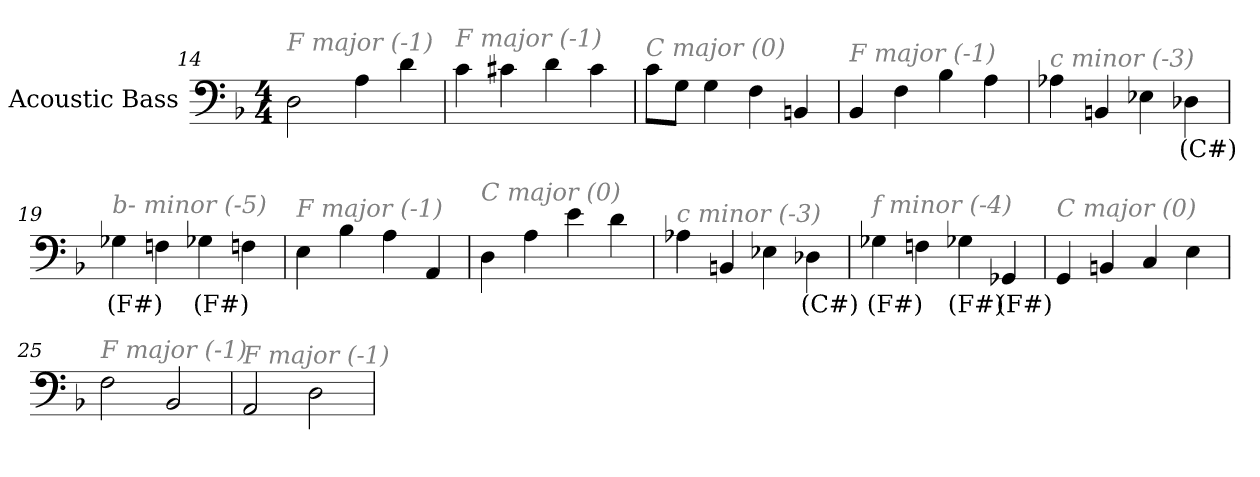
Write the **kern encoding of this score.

**kern	**text
*part1	*part1
*staff1	*staff1
*I"Acoustic Bass	*
*clefF4	*
*ITrd7c12	*
*k[b-]	*
*F:	*
*M4/4	*
=14	=14
!LO:TX:i:color=#808080:t=F major (-1)	!
2DD	.
4AA	.
4D	.
=15	=15
!LO:TX:i:color=#808080:t=F major (-1)	!
4C	.
4C#X	.
4D	.
4C#	.
=16	=16
!LO:TX:i:color=#808080:t=C major (0)	!
8CL	.
8GGJ	.
4GG	.
4FF	.
4BBBn	.
=17	=17
!LO:TX:i:color=#808080:t=F major (-1)	!
4BBB-	.
4FF	.
4BB-	.
4AA	.
=18	=18
!LO:TX:i:color=#808080:t=c minor (-3)	!
4AA-X	.
4BBBn	.
4EE-X	.
4DD-Xi	(C#)
=19	=19
!LO:TX:i:color=#808080:t=b- minor (-5)	!
4GG-Xi	(F#)
4FFn	.
4GG-Xi	(F#)
4FFn	.
=20	=20
!LO:TX:i:color=#808080:t=F major (-1)	!
4EE	.
4BB-	.
4AA	.
4AAA	.
=21	=21
!LO:TX:i:color=#808080:t=C major (0)	!
4DD	.
4AA	.
4E	.
4D	.
=22	=22
!LO:TX:i:color=#808080:t=c minor (-3)	!
4AA-X	.
4BBBn	.
4EE-X	.
4DD-Xi	(C#)
=23	=23
!LO:TX:i:color=#808080:t=f minor (-4)	!
4GG-Xi	(F#)
4FFn	.
4GG-Xi	(F#)
4GGG-Xi	(F#)
=24	=24
!LO:TX:i:color=#808080:t=C major (0)	!
4GGG	.
4BBBn	.
4CC	.
4EE	.
=25	=25
!LO:TX:i:color=#808080:t=F major (-1)	!
2FF	.
2BBB-	.
=26	=26
!LO:TX:i:color=#808080:t=F major (-1)	!
2AAA	.
2DD	.
=	=
*-	*-
